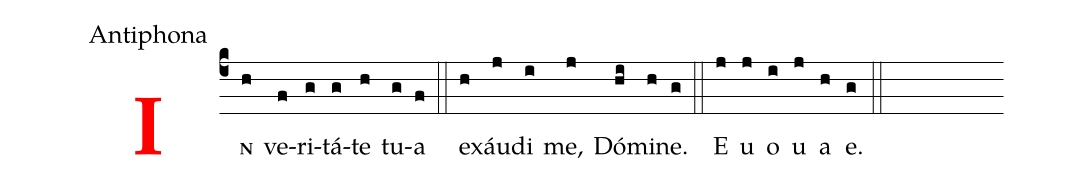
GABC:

office-part: Antiphona;
%%
<v>\bf\textcolor{red}{I}</v><v>\bf\scriptsize{N}</v>(c4h) ve(f)ri(g)tá(g)te(h) tu(g)a(f) (::)
ex(h)áu(j)di(i) me,(j) Dó(hi)mi(h)ne.(g) (::) E(j) u(j) o(i) u(j) a(h) e.(g) (::)
